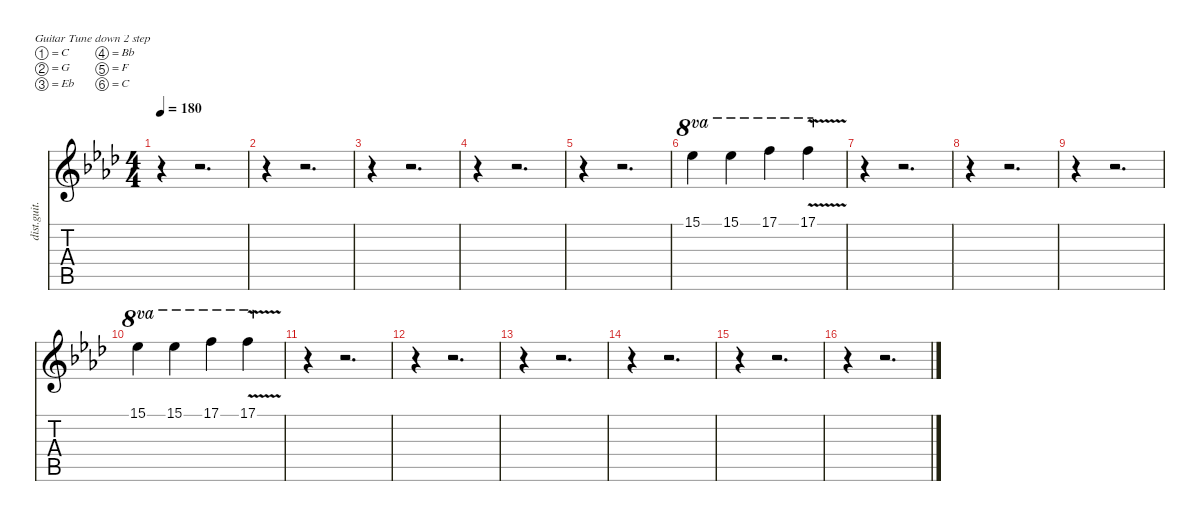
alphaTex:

\defaultSystemsLayout 4
\hideDynamics
\bracketExtendMode nobrackets
\track ("Gtr.4" "dist.guit.") {mute instrument distortionguitar}
\staff {score tabs}
\tuning (C4 G3 Eb3 Bb2 F2 C2)
\ts (4 4)
\tempo 180
\clef g2
\ks fminor
r.4{dy f beam Down} r.2{d beam Down} |
r.4{beam Down} r.2{d beam Down} |
r.4{beam Down} r.2{d beam Down} |
r.4{beam Down} r.2{d beam Down} |
r.4{beam Down} r.2{d beam Down} |
15.1{acc b}.4{ot 8va beam Down} 15.1{acc b}.4{ot 8va beam Down} 17.1{acc forcenatural}.4{ot 8va beam Down} 17.1{v acc forcenatural}.4{ot 8va beam Down} |
r.4{beam Down} r.2{d beam Down} |
r.4{beam Down} r.2{d beam Down} |
r.4{beam Down} r.2{d beam Down} |
15.1{acc b}.4{ot 8va beam Down} 15.1{acc b}.4{ot 8va beam Down} 17.1{acc forcenatural}.4{ot 8va beam Down} 17.1{v acc forcenatural}.4{ot 8va beam Down} |
r.4{beam Down} r.2{d beam Down} |
r.4{beam Down} r.2{d beam Down} |
r.4{beam Down} r.2{d beam Down} |
r.4{beam Down} r.2{d beam Down} |
r.4{beam Down} r.2{d beam Down} |
r.4{beam Down} r.2{d beam Down}
